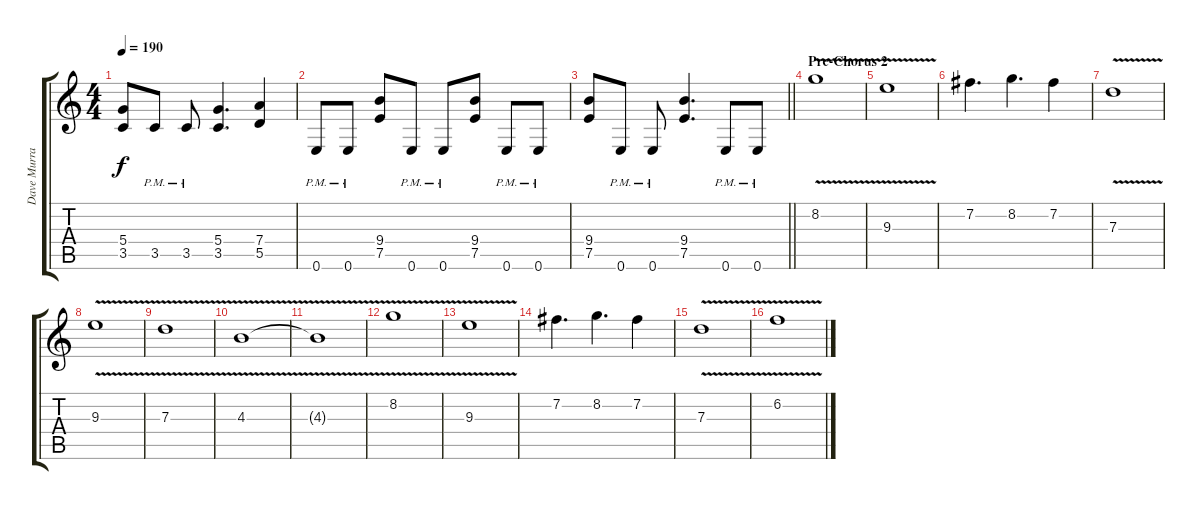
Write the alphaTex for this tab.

\track ("Dave Murray" "Dave Murra") {instrument overdrivenguitar}
\staff {score tabs}
\tuning (E4 B3 G3 D3 A2 E2) {hide}
\ts (4 4)
\tempo 190
\clef g2
\ks c
(5.4 3.5).8{dy f} 3.5{pm}.8 3.5{pm}.8 (5.4 3.5).4{d} (7.4 5.5).4 |
0.6{pm}.8 0.6{pm}.8 (9.4 7.5).8 0.6{pm}.8 0.6{pm}.8 (9.4 7.5).8 0.6{pm}.8 0.6{pm}.8 |
\barLineRight lightlight
(9.4 7.5).8 0.6{pm}.8 0.6{pm}.8 (9.4 7.5).4{d} 0.6{pm}.8 0.6{pm}.8 |
\section ("" "Pre-Chorus 2")
8.2{v}.1 |
9.3{v}.1 |
7.2.4{d} 8.2.4{d} 7.2.4 |
7.3{v}.1 |
9.3{v}.1 |
7.3{v}.1 |
4.3{v}.1 |
4.3{t}.1 |
8.2{v}.1 |
9.3{v}.1 |
7.2.4{d} 8.2.4{d} 7.2.4 |
7.3{v}.1 |
6.2{v}.1
